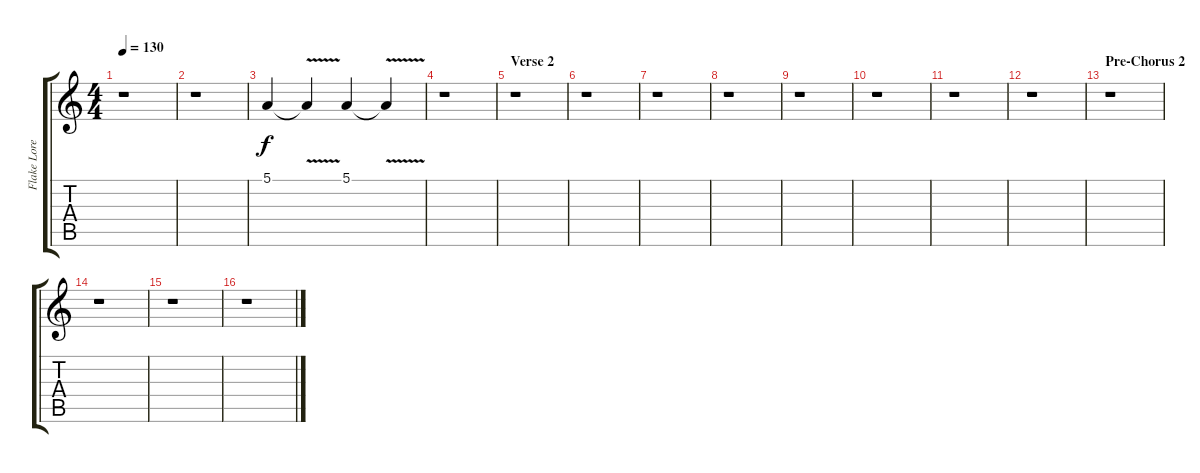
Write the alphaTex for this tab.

\track ("Flake Lorenz" "Flake Lore") {instrument lead6voice}
\staff {score tabs}
\tuning (E4 B3 G3 D3 A2 E2) {hide}
\ts (4 4)
\tempo 130
\clef g2
\ks c
r.1{dy f} |
r.1 |
5.1.4 5.1{v t}.4 5.1.4 5.1{v t}.4 |
r.1 |
\section ("" "Verse 2")
r.1 |
r.1 |
r.1 |
r.1 |
r.1 |
r.1 |
r.1 |
r.1 |
\section ("" "Pre-Chorus 2")
r.1 |
r.1 |
r.1 |
r.1
